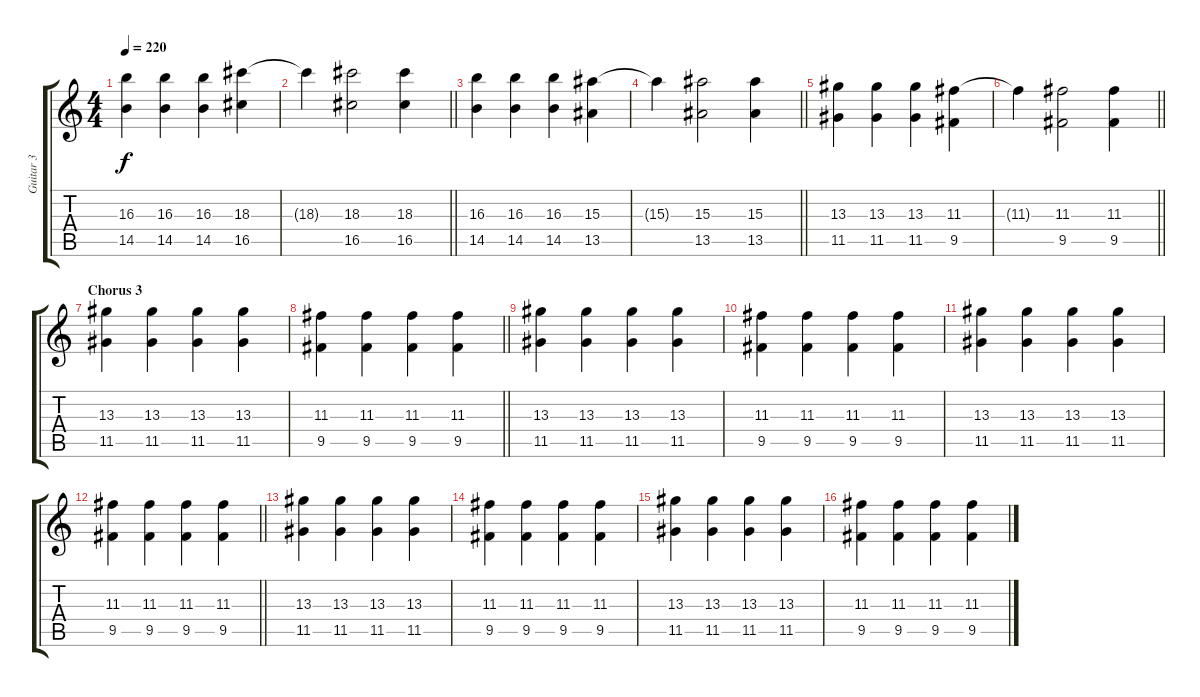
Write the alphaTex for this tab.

\track ("Guitar 3" "Guitar 3") {instrument distortionguitar}
\staff {score tabs}
\tuning (E4 B3 G3 D3 A2 E2) {hide}
\ts (4 4)
\tempo 220
\clef g2
\ks c
(16.3 14.5).4{dy f} (16.3 14.5).4 (16.3 14.5).4 (18.3 16.5).4 |
\barLineRight lightlight
18.3{t}.4 (18.3 16.5).2 (18.3 16.5).4 |
(16.3 14.5).4 (16.3 14.5).4 (16.3 14.5).4 (15.3 13.5).4 |
\barLineRight lightlight
15.3{t}.4 (15.3 13.5).2 (15.3 13.5).4 |
(13.3 11.5).4 (13.3 11.5).4 (13.3 11.5).4 (11.3 9.5).4 |
\barLineRight lightlight
11.3{t}.4 (11.3 9.5).2 (11.3 9.5).4 |
\section ("" "Chorus 3")
(13.3 11.5).4 (13.3 11.5).4 (13.3 11.5).4 (13.3 11.5).4 |
\barLineRight lightlight
(11.3 9.5).4 (11.3 9.5).4 (11.3 9.5).4 (11.3 9.5).4 |
(13.3 11.5).4 (13.3 11.5).4 (13.3 11.5).4 (13.3 11.5).4 |
(11.3 9.5).4 (11.3 9.5).4 (11.3 9.5).4 (11.3 9.5).4 |
(13.3 11.5).4 (13.3 11.5).4 (13.3 11.5).4 (13.3 11.5).4 |
\barLineRight lightlight
(11.3 9.5).4 (11.3 9.5).4 (11.3 9.5).4 (11.3 9.5).4 |
(13.3 11.5).4 (13.3 11.5).4 (13.3 11.5).4 (13.3 11.5).4 |
(11.3 9.5).4 (11.3 9.5).4 (11.3 9.5).4 (11.3 9.5).4 |
(13.3 11.5).4 (13.3 11.5).4 (13.3 11.5).4 (13.3 11.5).4 |
(11.3 9.5).4 (11.3 9.5).4 (11.3 9.5).4 (11.3 9.5).4
